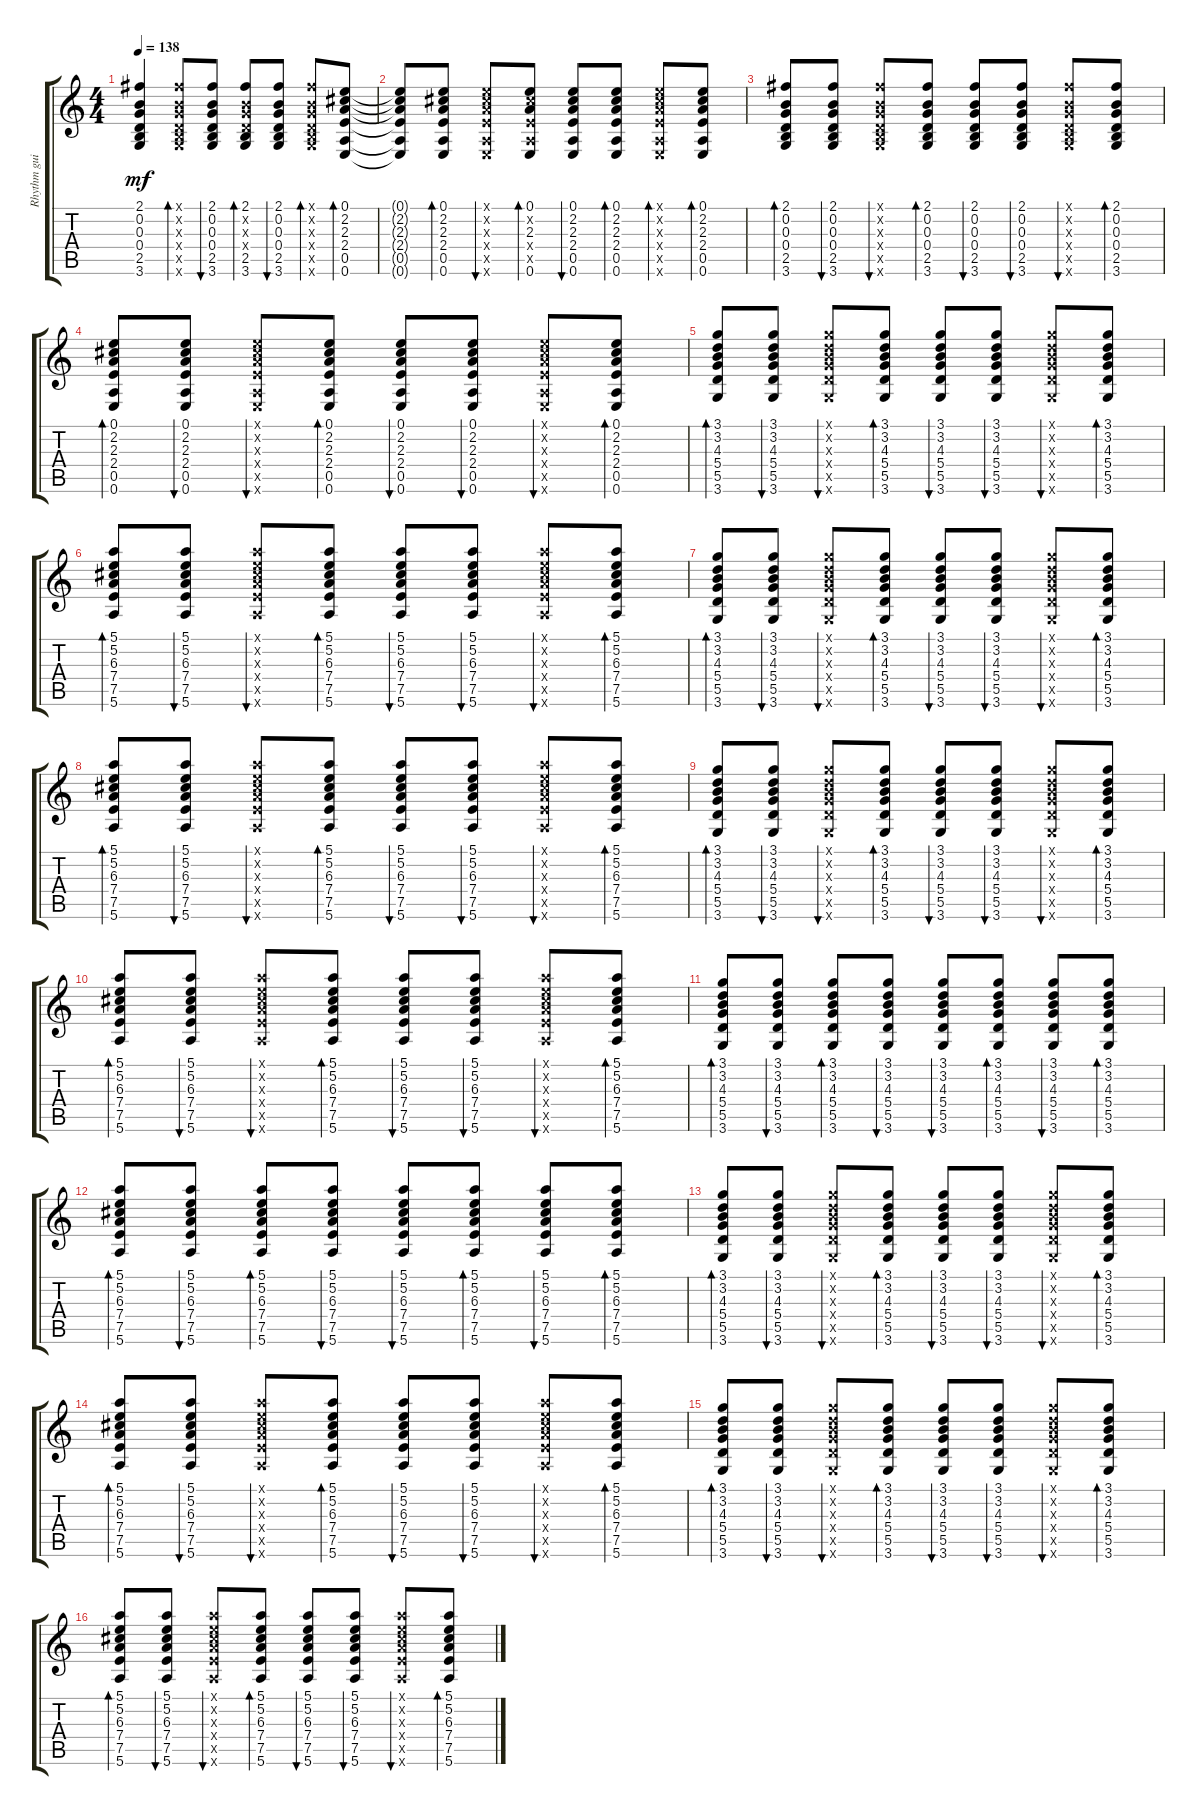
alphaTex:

\track ("Rhythm guitar" "Rhythm gui") {instrument acousticguitarsteel}
\staff {score tabs}
\tuning (E4 B3 G3 D3 A2 E2) {hide}
\ts (4 4)
\tempo 138
\clef g2
\ks c
(2.1 0.2 0.3 0.4 2.5 3.6).4{dy mf} (2.1{x} 0.2{x} 0.3{x} 0.4{x} 2.5{x} 3.6{x}).8{bd 60} (2.1 0.2 0.3 0.4 2.5 3.6).8{bu 60} (2.1 0.2{x} 0.3{x} 0.4{x} 2.5 3.6).8{bd 60} (2.1 0.2 0.3 0.4 2.5 3.6).8{bu 60} (2.1{x} 0.2{x} 0.3{x} 0.4{x} 2.5{x} 3.6{x}).8{bd 60} (0.1 2.2 2.3 2.4 0.5 0.6).8{bd 60} |
(0.1{t} 2.2{t} 2.3{t} 2.4{t} 0.5{t} 0.6{t}).8 (0.1 2.2 2.3 2.4 0.5 0.6).8{bd 60} (0.1{x} 2.2{x} 2.3{x} 2.4{x} 0.5{x} 0.6{x}).8{bu 60} (0.1 2.2{x} 2.3 2.4{x} 0.5{x} 0.6).8{bd 60} (0.1 2.2 2.3 2.4 0.5 0.6).8{bu 60} (0.1 2.2 2.3 2.4 0.5 0.6).8{bd 60} (0.1{x} 2.2{x} 2.3{x} 2.4{x} 0.5{x} 0.6{x}).8{bd 60} (0.1 2.2 2.3 2.4 0.5 0.6).8{bd 60} |
(2.1 0.2 0.3 0.4 2.5 3.6).8{bd 60} (2.1 0.2 0.3 0.4 2.5 3.6).8{bu 60} (2.1{x} 0.2{x} 0.3{x} 0.4{x} 2.5{x} 3.6{x}).8{bu 60} (2.1 0.2 0.3 0.4 2.5 3.6).8{bd 60} (2.1 0.2 0.3 0.4 2.5 3.6).8{bu 60} (2.1 0.2 0.3 0.4 2.5 3.6).8{bu 60} (2.1{x} 0.2{x} 0.3{x} 0.4{x} 2.5{x} 3.6{x}).8{bu 60} (2.1 0.2 0.3 0.4 2.5 3.6).8{bd 60} |
(0.1 2.2 2.3 2.4 0.5 0.6).8{bd 60} (0.1 2.2 2.3 2.4 0.5 0.6).8{bu 60} (0.1{x} 2.2{x} 2.3{x} 2.4{x} 0.5{x} 0.6{x}).8{bu 60} (0.1 2.2 2.3 2.4 0.5 0.6).8{bd 60} (0.1 2.2 2.3 2.4 0.5 0.6).8{bu 60} (0.1 2.2 2.3 2.4 0.5 0.6).8{bu 60} (0.1{x} 2.2{x} 2.3{x} 2.4{x} 0.5{x} 0.6{x}).8{bu 60} (0.1 2.2 2.3 2.4 0.5 0.6).8{bd 60} |
(3.1 3.2 4.3 5.4 5.5 3.6).8{bd 60} (3.1 3.2 4.3 5.4 5.5 3.6).8{bu 60} (3.1{x} 3.2{x} 4.3{x} 5.4{x} 5.5{x} 3.6{x}).8{bu 60} (3.1 3.2 4.3 5.4 5.5 3.6).8{bd 60} (3.1 3.2 4.3 5.4 5.5 3.6).8{bu 60} (3.1 3.2 4.3 5.4 5.5 3.6).8{bu 60} (3.1{x} 3.2{x} 4.3{x} 5.4{x} 5.5{x} 3.6{x}).8{bu 60} (3.1 3.2 4.3 5.4 5.5 3.6).8{bd 60} |
(5.1 5.2 6.3 7.4 7.5 5.6).8{bd 60} (5.1 5.2 6.3 7.4 7.5 5.6).8{bu 60} (5.1{x} 5.2{x} 6.3{x} 7.4{x} 7.5{x} 5.6{x}).8{bu 60} (5.1 5.2 6.3 7.4 7.5 5.6).8{bd 60} (5.1 5.2 6.3 7.4 7.5 5.6).8{bu 60} (5.1 5.2 6.3 7.4 7.5 5.6).8{bu 60} (5.1{x} 5.2{x} 6.3{x} 7.4{x} 7.5{x} 5.6{x}).8{bu 60} (5.1 5.2 6.3 7.4 7.5 5.6).8{bd 60} |
(3.1 3.2 4.3 5.4 5.5 3.6).8{bd 60} (3.1 3.2 4.3 5.4 5.5 3.6).8{bu 60} (3.1{x} 3.2{x} 4.3{x} 5.4{x} 5.5{x} 3.6{x}).8{bu 60} (3.1 3.2 4.3 5.4 5.5 3.6).8{bd 60} (3.1 3.2 4.3 5.4 5.5 3.6).8{bu 60} (3.1 3.2 4.3 5.4 5.5 3.6).8{bu 60} (3.1{x} 3.2{x} 4.3{x} 5.4{x} 5.5{x} 3.6{x}).8{bu 60} (3.1 3.2 4.3 5.4 5.5 3.6).8{bd 60} |
(5.1 5.2 6.3 7.4 7.5 5.6).8{bd 60} (5.1 5.2 6.3 7.4 7.5 5.6).8{bu 60} (5.1{x} 5.2{x} 6.3{x} 7.4{x} 7.5{x} 5.6{x}).8{bu 60} (5.1 5.2 6.3 7.4 7.5 5.6).8{bd 60} (5.1 5.2 6.3 7.4 7.5 5.6).8{bu 60} (5.1 5.2 6.3 7.4 7.5 5.6).8{bu 60} (5.1{x} 5.2{x} 6.3{x} 7.4{x} 7.5{x} 5.6{x}).8{bu 60} (5.1 5.2 6.3 7.4 7.5 5.6).8{bd 60} |
(3.1 3.2 4.3 5.4 5.5 3.6).8{bd 60} (3.1 3.2 4.3 5.4 5.5 3.6).8{bu 60} (3.1{x} 3.2{x} 4.3{x} 5.4{x} 5.5{x} 3.6{x}).8{bu 60} (3.1 3.2 4.3 5.4 5.5 3.6).8{bd 60} (3.1 3.2 4.3 5.4 5.5 3.6).8{bu 60} (3.1 3.2 4.3 5.4 5.5 3.6).8{bu 60} (3.1{x} 3.2{x} 4.3{x} 5.4{x} 5.5{x} 3.6{x}).8{bu 60} (3.1 3.2 4.3 5.4 5.5 3.6).8{bd 60} |
(5.1 5.2 6.3 7.4 7.5 5.6).8{bd 60} (5.1 5.2 6.3 7.4 7.5 5.6).8{bu 60} (5.1{x} 5.2{x} 6.3{x} 7.4{x} 7.5{x} 5.6{x}).8{bu 60} (5.1 5.2 6.3 7.4 7.5 5.6).8{bd 60} (5.1 5.2 6.3 7.4 7.5 5.6).8{bu 60} (5.1 5.2 6.3 7.4 7.5 5.6).8{bu 60} (5.1{x} 5.2{x} 6.3{x} 7.4{x} 7.5{x} 5.6{x}).8{bu 60} (5.1 5.2 6.3 7.4 7.5 5.6).8{bd 60} |
(3.1 3.2 4.3 5.4 5.5 3.6).8{bd 60} (3.1 3.2 4.3 5.4 5.5 3.6).8{bu 60} (3.1 3.2 4.3 5.4 5.5 3.6).8{bd 60} (3.1 3.2 4.3 5.4 5.5 3.6).8{bu 60} (3.1 3.2 4.3 5.4 5.5 3.6).8{bu 60} (3.1 3.2 4.3 5.4 5.5 3.6).8{bd 60} (3.1 3.2 4.3 5.4 5.5 3.6).8{bu 60} (3.1 3.2 4.3 5.4 5.5 3.6).8{bd 60} |
(5.1 5.2 6.3 7.4 7.5 5.6).8{bd 60} (5.1 5.2 6.3 7.4 7.5 5.6).8{bu 60} (5.1 5.2 6.3 7.4 7.5 5.6).8{bd 60} (5.1 5.2 6.3 7.4 7.5 5.6).8{bu 60} (5.1 5.2 6.3 7.4 7.5 5.6).8{bu 60} (5.1 5.2 6.3 7.4 7.5 5.6).8{bd 60} (5.1 5.2 6.3 7.4 7.5 5.6).8{bu 60} (5.1 5.2 6.3 7.4 7.5 5.6).8{bd 60} |
(3.1 3.2 4.3 5.4 5.5 3.6).8{bd 60} (3.1 3.2 4.3 5.4 5.5 3.6).8{bu 60} (3.1{x} 3.2{x} 4.3{x} 5.4{x} 5.5{x} 3.6{x}).8{bu 60} (3.1 3.2 4.3 5.4 5.5 3.6).8{bd 60} (3.1 3.2 4.3 5.4 5.5 3.6).8{bu 60} (3.1 3.2 4.3 5.4 5.5 3.6).8{bu 60} (3.1{x} 3.2{x} 4.3{x} 5.4{x} 5.5{x} 3.6{x}).8{bu 60} (3.1 3.2 4.3 5.4 5.5 3.6).8{bd 60} |
(5.1 5.2 6.3 7.4 7.5 5.6).8{bd 60} (5.1 5.2 6.3 7.4 7.5 5.6).8{bu 60} (5.1{x} 5.2{x} 6.3{x} 7.4{x} 7.5{x} 5.6{x}).8{bu 60} (5.1 5.2 6.3 7.4 7.5 5.6).8{bd 60} (5.1 5.2 6.3 7.4 7.5 5.6).8{bu 60} (5.1 5.2 6.3 7.4 7.5 5.6).8{bu 60} (5.1{x} 5.2{x} 6.3{x} 7.4{x} 7.5{x} 5.6{x}).8{bu 60} (5.1 5.2 6.3 7.4 7.5 5.6).8{bd 60} |
(3.1 3.2 4.3 5.4 5.5 3.6).8{bd 60} (3.1 3.2 4.3 5.4 5.5 3.6).8{bu 60} (3.1{x} 3.2{x} 4.3{x} 5.4{x} 5.5{x} 3.6{x}).8{bu 60} (3.1 3.2 4.3 5.4 5.5 3.6).8{bd 60} (3.1 3.2 4.3 5.4 5.5 3.6).8{bu 60} (3.1 3.2 4.3 5.4 5.5 3.6).8{bu 60} (3.1{x} 3.2{x} 4.3{x} 5.4{x} 5.5{x} 3.6{x}).8{bu 60} (3.1 3.2 4.3 5.4 5.5 3.6).8{bd 60} |
(5.1 5.2 6.3 7.4 7.5 5.6).8{bd 60} (5.1 5.2 6.3 7.4 7.5 5.6).8{bu 60} (5.1{x} 5.2{x} 6.3{x} 7.4{x} 7.5{x} 5.6{x}).8{bu 60} (5.1 5.2 6.3 7.4 7.5 5.6).8{bd 60} (5.1 5.2 6.3 7.4 7.5 5.6).8{bu 60} (5.1 5.2 6.3 7.4 7.5 5.6).8{bu 60} (5.1{x} 5.2{x} 6.3{x} 7.4{x} 7.5{x} 5.6{x}).8{bu 60} (5.1 5.2 6.3 7.4 7.5 5.6).8{bd 60}
